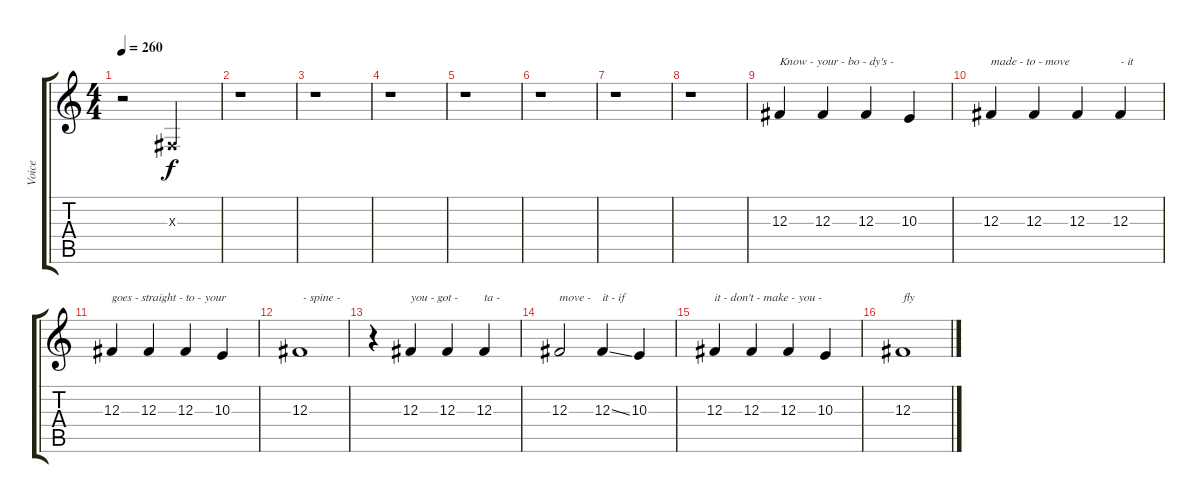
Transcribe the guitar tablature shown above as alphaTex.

\track ("Voice" "Voice") {instrument cello}
\staff {score tabs}
\tuning (Eb4 Bb3 Gb3 Db3 Ab2 Eb2) {hide}
\ts (4 4)
\tempo 260
\clef g2
\ks c
r.2{dy f} 0.3{x}.2 |
r.1 |
r.1 |
r.1 |
r.1 |
r.1 |
r.1 |
r.1 |
12.3.4{txt "Know - your - bo - dy's -" volume 4} 12.3.4 12.3.4 10.3.4 |
12.3.4{txt "made - to - move" volume 13} 12.3.4 12.3.4 12.3.4{txt "- it"} |
12.3.4{txt "goes - straight - to - your"} 12.3.4 12.3.4 10.3.4 |
12.3.1{txt " - spine -"} |
r.4 12.3.4{txt "you - got - "} 12.3.4 12.3.4{txt "ta -"} |
12.3.2{txt "move -"} 12.3{ss}.4{txt "it - if"} 10.3.4 |
12.3.4{txt "it - don't - make - you -"} 12.3.4 12.3.4 10.3.4 |
12.3.1{txt "fly"}
